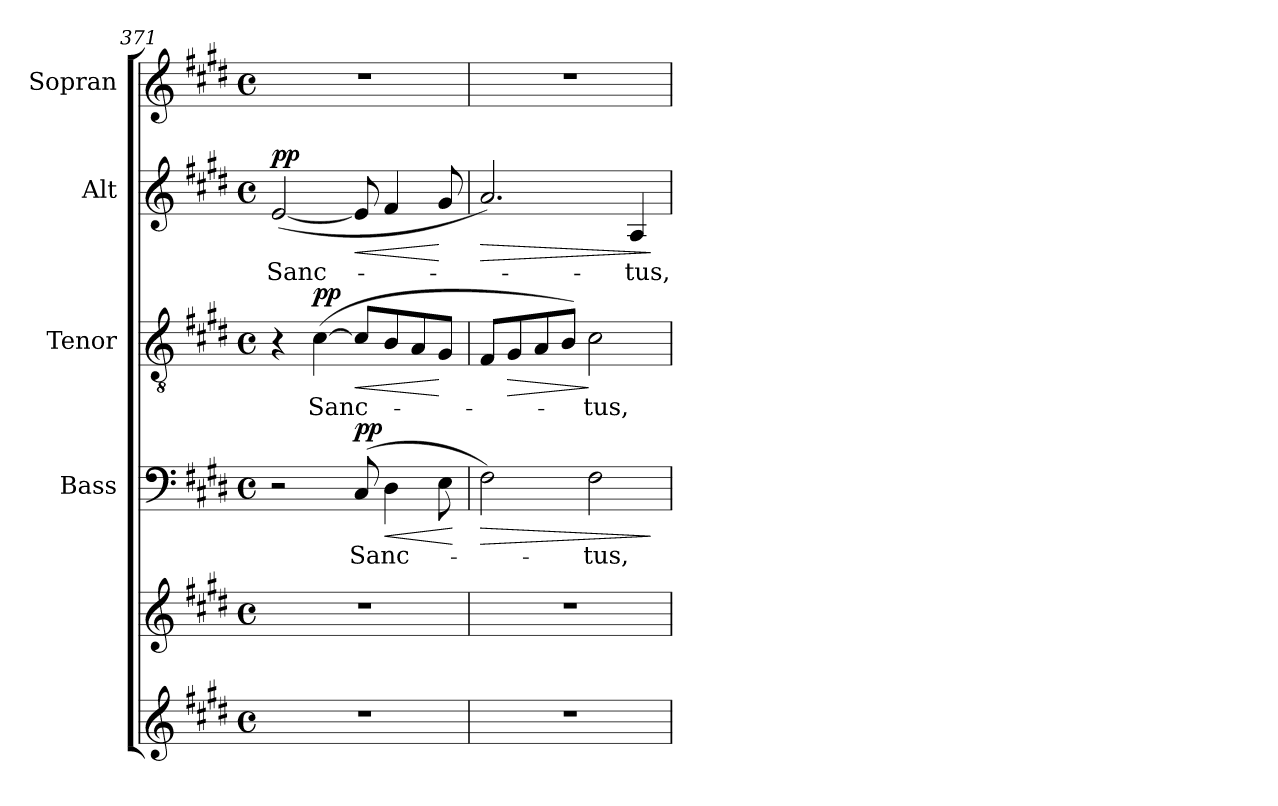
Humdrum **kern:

**kern	**kern	**kern	**text	**dynam	**kern	**text	**dynam	**kern	**text	**dynam	**kern
*part5	*part5	*part4	*part4	*part4	*part3	*part3	*part3	*part2	*part2	*part2	*part1
*staff6	*staff5	*staff4	*staff4	*staff4	*staff3	*staff3	*staff3	*staff2	*staff2	*staff2	*staff1
*	*	*I"Bass	*	*	*I"Tenor	*	*	*I"Alt	*	*	*I"Sopran
*	*	*I'B.	*	*	*I'T.	*	*	*I'A.	*	*	*I'S.
*clefG2	*clefG2	*clefF4	*	*	*clefGv2	*	*	*clefG2	*	*	*clefG2
*k[f#c#g#d#]	*k[f#c#g#d#]	*k[f#c#g#d#]	*	*	*k[f#c#g#d#]	*	*	*k[f#c#g#d#]	*	*	*k[f#c#g#d#]
*E:	*E:	*E:	*	*	*E:	*	*	*E:	*	*	*E:
*M4/4	*M4/4	*M4/4	*	*	*M4/4	*	*	*M4/4	*	*	*M4/4
*met(c)	*met(c)	*met(c)	*	*	*met(c)	*	*	*met(c)	*	*	*met(c)
=371	=371	=371	=371	=371	=371	=371	=371	=371	=371	=371	=371
!	!	!	!	!	!	!	!	!	!LO:LY:b	!LO:DY:a	!
1r	1r	2r	.	.	4r	.	.	(<[2e/	Sanc-	pp	1r
!	!	!	!	!	!	!LO:LY:b	!LO:DY:a	!	!	!	!
.	.	.	.	.	(<[4c#\	Sanc-	pp	.	.	.	.
!	!	!	!LO:LY:b	!LO:DY:a	!	!	!LO:HP:b	!	!	!LO:HP:b	!
.	.	(8C#/	Sanc-	pp	8c#/L]	.	<	8e/]	.	<	.
!	!	!	!	!LO:HP:b	!	!	!	!	!	!	!
.	.	4D#\	.	<	8B/	.	.	4f#/	.	.	.
.	.	.	.	.	8A/	.	.	.	.	.	.
.	.	8E\	.	.	8G#/J	.	[	8g#/	.	[	.
.	.	.	.	[	.	.	.	.	.	.	.
=372	=372	=372	=372	=372	=372	=372	=372	=372	=372	=372	=372
!	!	!	!	!LO:HP:b	!	!	!	!	!	!LO:HP:b	!
1r	1r	2F#\)	.	>	8F#/L	.	.	2.a/)	.	>	1r
!	!	!	!	!	!	!	!LO:HP:b	!	!	!	!
.	.	.	.	.	8G#/	.	>	.	.	.	.
.	.	.	.	.	8A/	.	.	.	.	.	.
.	.	.	.	.	8B/J)	.	.	.	.	.	.
!	!	!	!LO:LY:b	!	!	!LO:LY:b	!	!	!	!	!
.	.	2F#\	-tus,	.	2c#\	-tus,	]	.	.	.	.
!	!	!	!	!	!	!	!	!	!LO:LY:b	!	!
.	.	.	.	.	.	.	.	4A/	-tus,	.	.
.	.	.	.	]	.	.	.	.	.	]	.
=	=	=	=	=	=	=	=	=	=	=	=
*-	*-	*-	*-	*-	*-	*-	*-	*-	*-	*-	*-
